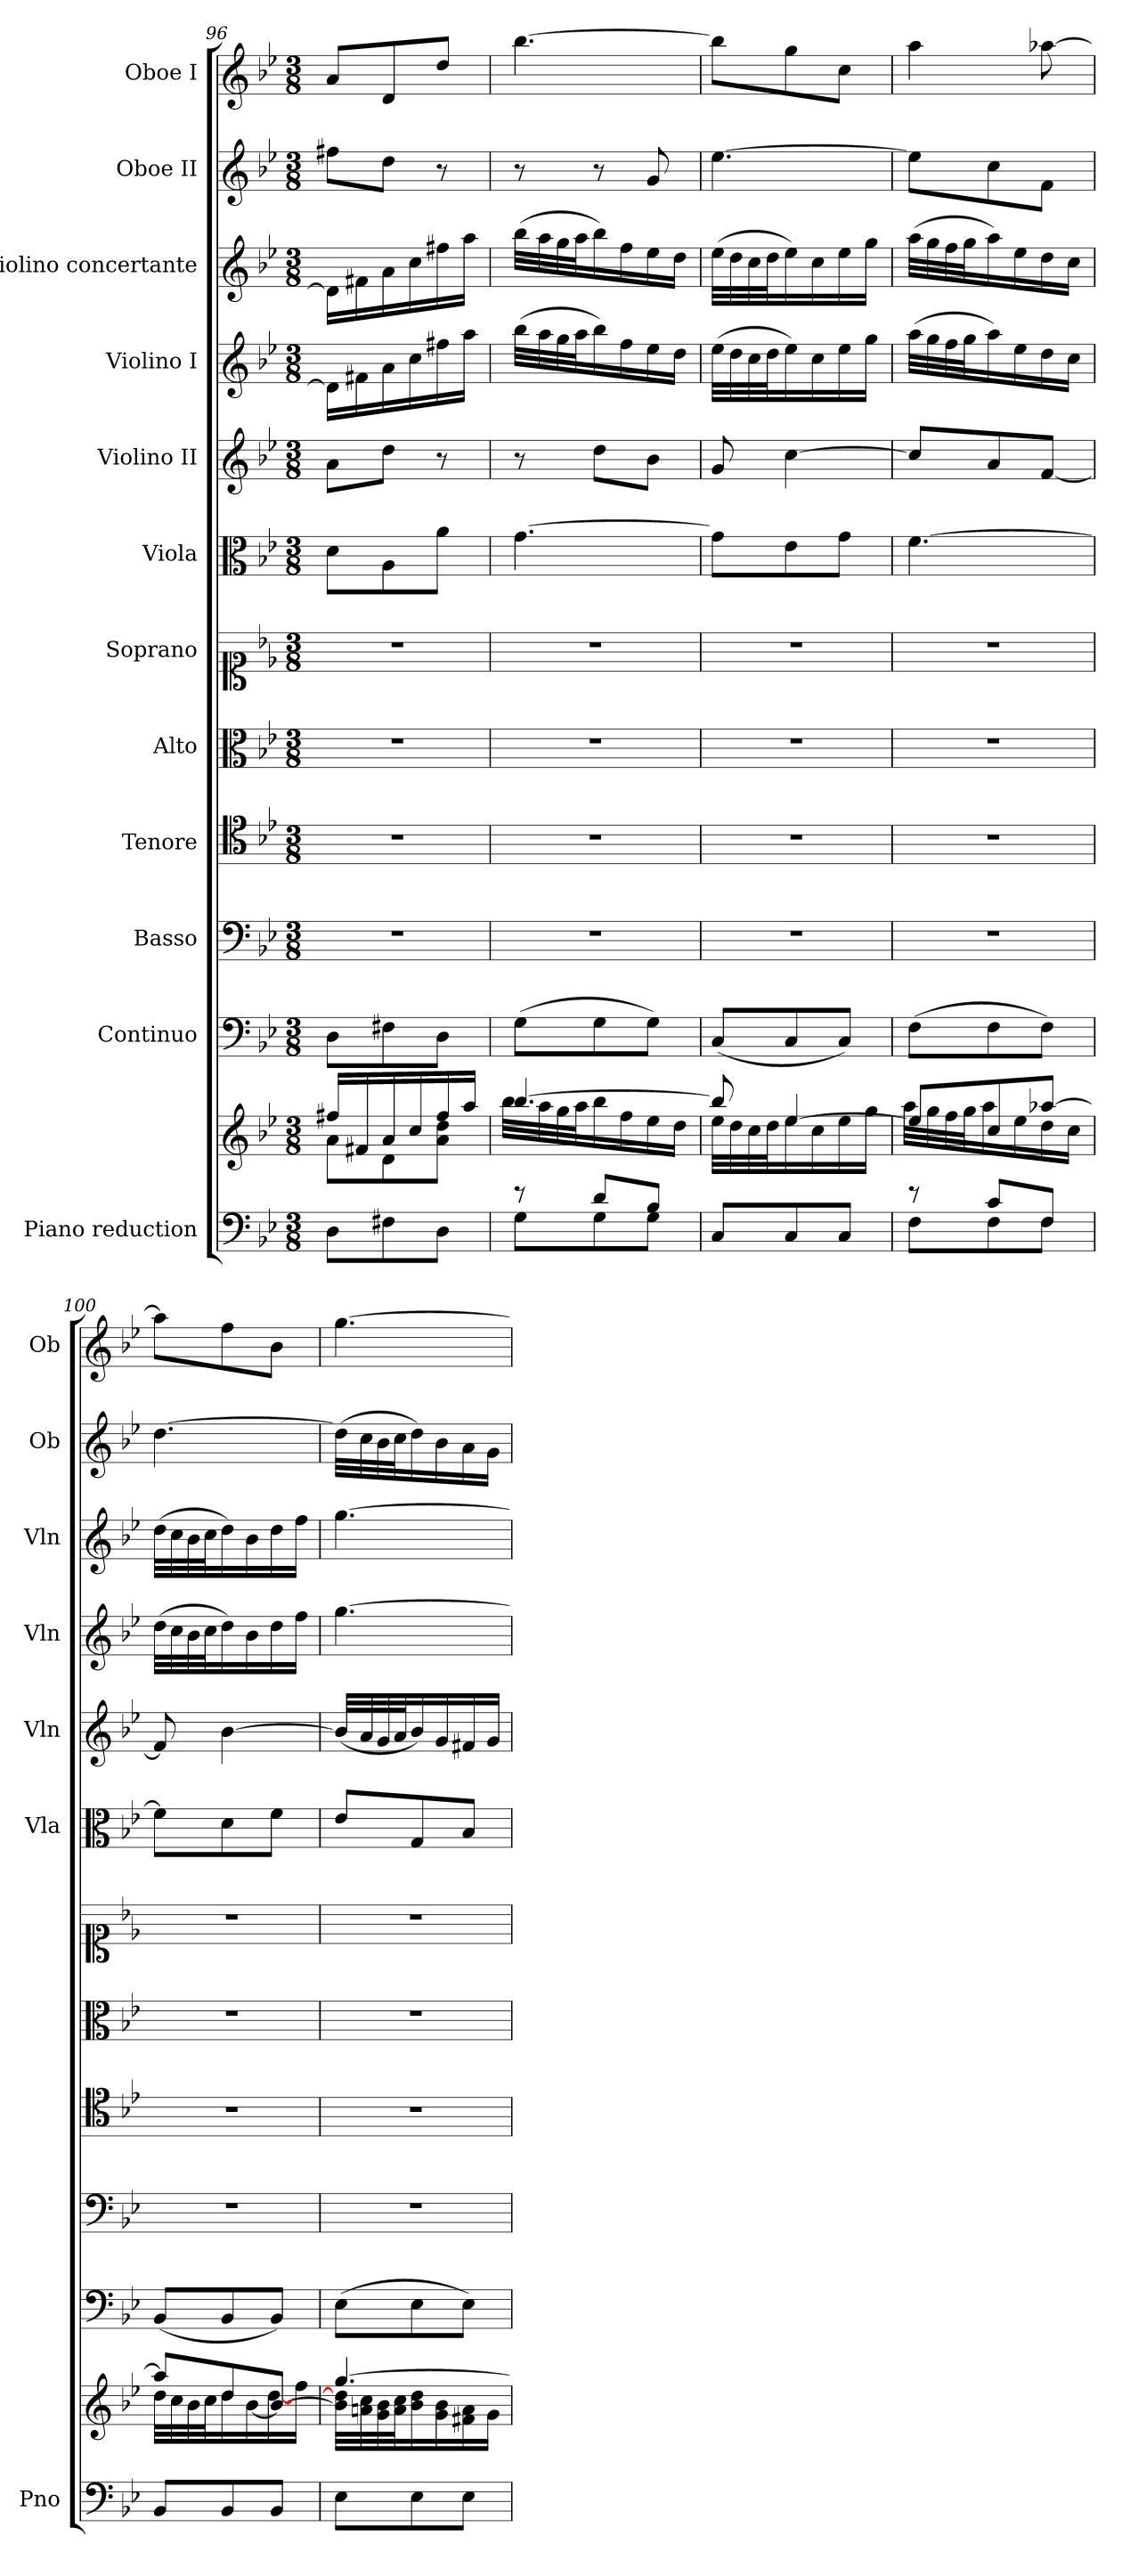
**kern	**kern	**kern	**kern	**kern	**kern	**kern	**kern	**kern	**kern	**kern	**kern	**kern
*part12	*part12	*part11	*part10	*part9	*part8	*part7	*part6	*part5	*part4	*part3	*part2	*part1
*staff13	*staff12	*staff11	*staff10	*staff9	*staff8	*staff7	*staff6	*staff5	*staff4	*staff3	*staff2	*staff1
*I"Piano reduction	*	*I"Continuo	*I"Basso	*I"Tenore	*I"Alto	*I"Soprano	*I"Viola	*I"Violino II	*I"Violino I	*I"Violino concertante	*I"Oboe II	*I"Oboe I
*I'Pno	*	*	*	*	*	*	*I'Vla	*I'Vln	*I'Vln	*I'Vln	*I'Ob	*I'Ob
*clefF4	*clefG2	*clefF4	*clefF4	*clefC4	*clefC3	*clefC1	*clefC3	*clefG2	*clefG2	*clefG2	*clefG2	*clefG2
*k[b-e-]	*k[b-e-]	*k[b-e-]	*k[b-e-]	*k[b-e-]	*k[b-e-]	*k[b-e-]	*k[b-e-]	*k[b-e-]	*k[b-e-]	*k[b-e-]	*k[b-e-]	*k[b-e-]
*M3/8	*M3/8	*M3/8	*M3/8	*M3/8	*M3/8	*M3/8	*M3/8	*M3/8	*M3/8	*M3/8	*M3/8	*M3/8
=96	=96	=96	=96	=96	=96	=96	=96	=96	=96	=96	=96	=96
*	*^	*	*	*	*	*	*	*	*	*	*	*
8D\L	16ff#X/LL	8a\L	8D\L	4.r	4.r	4.r	4.r	8d\L	8a\L	16d\LL]	16d\LL]	8ff#X\L	8a/L
.	16f#X/	.	.	.	.	.	.	.	.	16f#X\	16f#X\	.	.
8F#X\	16a/	8d\	8F#X\	.	.	.	.	8A\	8dd\J	16a\	16a\	8dd\J	8d/
.	16cc/	.	.	.	.	.	.	.	.	16cc\	16cc\	.	.
8D\J	16ff#/	8a\ 8dd\J	8D\J	.	.	.	.	8a\J	8r	16ff#X\	16ff#X\	8r	8dd/J
.	16aa/JJ	.	.	.	.	.	.	.	.	16aa\JJ	16aa\JJ	.	.
=97	=97	=97	=97	=97	=97	=97	=97	=97	=97	=97	=97	=97	=97
*^	*	*	*	*	*	*	*	*	*	*	*	*	*
8r	8G\L	[4.bb-/	32bb-\LLL	(8G\L	4.r	4.r	4.r	4.r	[4.g\	8r	(32bb-\LLL	(32bb-\LLL	8r	[4.bb-\
.	.	.	32aa\	.	.	.	.	.	.	.	32aa\	32aa\	.	.
.	.	.	32gg\	.	.	.	.	.	.	.	32gg\	32gg\	.	.
.	.	.	32aa\J	.	.	.	.	.	.	.	32aa\J	32aa\J	.	.
8d/L	8G\	.	16bb-\	8G\	.	.	.	.	.	8dd\L	16bb-\)	16bb-\)	8r	.
.	.	.	16ff\	.	.	.	.	.	.	.	16ff\	16ff\	.	.
8B-/J	8G\J	.	16ee-\	8G\J)	.	.	.	.	.	8b-\J	16ee-\	16ee-\	8g/	.
.	.	.	16dd\JJ	.	.	.	.	.	.	.	16dd\JJ	16dd\JJ	.	.
*v	*v	*	*	*	*	*	*	*	*	*	*	*	*	*
=98	=98	=98	=98	=98	=98	=98	=98	=98	=98	=98	=98	=98	=98
8C/L	8bb-/]	32ee-\LLL	(8C/L	4.r	4.r	4.r	4.r	8g\L]	8g/	(32ee-\LLL	(32ee-\LLL	[4.ee-\	8bb-\L]
.	.	32dd\	.	.	.	.	.	.	.	32dd\	32dd\	.	.
.	.	32cc\	.	.	.	.	.	.	.	32cc\	32cc\	.	.
.	.	32dd\J	.	.	.	.	.	.	.	32dd\J	32dd\J	.	.
8C/	[4ee-/	16ee-\	8C/	.	.	.	.	8e-\	[4cc\	16ee-\)	16ee-\)	.	8gg\
.	.	16cc\	.	.	.	.	.	.	.	16cc\	16cc\	.	.
8C/J	.	16ee-\	8C/J)	.	.	.	.	8g\J	.	16ee-\	16ee-\	.	8cc\J
.	.	16gg\JJ	.	.	.	.	.	.	.	16gg\JJ	16gg\JJ	.	.
!!LO:PB:g=z
=99	=99	=99	=99	=99	=99	=99	=99	=99	=99	=99	=99	=99	=99
*^	*	*	*	*	*	*	*	*	*	*	*	*	*
8r	8F\L	8ee-/L]	32aa\LLL	(8F\L	4.r	4.r	4.r	4.r	[4.f\	8cc/L]	(32aa\LLL	(32aa\LLL	8ee-\L]	4aa\
.	.	.	32gg\	.	.	.	.	.	.	.	32gg\	32gg\	.	.
.	.	.	32ff\	.	.	.	.	.	.	.	32ff\	32ff\	.	.
.	.	.	32gg\J	.	.	.	.	.	.	.	32gg\J	32gg\J	.	.
8c/L	8F\	8cc/	16aa\	8F\	.	.	.	.	.	8a/	16aa\)	16aa\)	8cc\	.
.	.	.	16ee-\	.	.	.	.	.	.	.	16ee-\	16ee-\	.	.
8F/J	8F\J	[8aa-X/J	16dd\	8F\J)	.	.	.	.	.	[8f/J	16dd\	16dd\	8f\J	[8aa-X\
.	.	.	16cc\JJ	.	.	.	.	.	.	.	16cc\JJ	16cc\JJ	.	.
*v	*v	*	*	*	*	*	*	*	*	*	*	*	*	*
=100	=100	=100	=100	=100	=100	=100	=100	=100	=100	=100	=100	=100	=100
8BB-/L	8aa-/L]	32dd\LLL	(8BB-/L	4.r	4.r	4.r	4.r	8f\L]	8f/]	(32dd\LLL	(32dd\LLL	[4.dd\	8aa-\L]
.	.	32cc\	.	.	.	.	.	.	.	32cc\	32cc\	.	.
.	.	32b-\	.	.	.	.	.	.	.	32b-\	32b-\	.	.
.	.	32cc\J	.	.	.	.	.	.	.	32cc\J	32cc\J	.	.
8BB-/	8dd/	16dd\	8BB-/	.	.	.	.	8d\	[4b-\	16dd\)	16dd\)	.	8ff\
.	.	[16b-\	.	.	.	.	.	.	.	16b-\	16b-\	.	.
8BB-/J	8b-/J_	[16dd\	8BB-/J)	.	.	.	.	8f\J	.	16dd\	16dd\	.	8b-\J
.	.	16ff\JJ	.	.	.	.	.	.	.	16ff\JJ	16ff\JJ	.	.
=101	=101	=101	=101	=101	=101	=101	=101	=101	=101	=101	=101	=101	=101
8E-\L	[4.gg/	32b-\] 32dd\]LLL	(8E-\L	4.r	4.r	4.r	4.r	8e-/L	(32b-/LLL]	[4.gg\	[4.gg\	(32dd\LLL]	[4.gg\
.	.	32an\ 32cc\	.	.	.	.	.	.	32a/	.	.	32cc\	.
.	.	32g\ 32b-\	.	.	.	.	.	.	32g/	.	.	32b-\	.
.	.	32a\ 32cc\J	.	.	.	.	.	.	32a/J	.	.	32cc\J	.
8E-\	.	16b-\ 16dd\	8E-\	.	.	.	.	8G/	16b-/)	.	.	16dd\)	.
.	.	16g\ 16b-\	.	.	.	.	.	.	16g/	.	.	16b-\	.
8E-\J	.	16f#X\ 16a\	8E-\J)	.	.	.	.	8B-/J	16f#X/	.	.	16a\	.
.	.	16g\JJ	.	.	.	.	.	.	16g/JJ	.	.	16g\JJ	.
*	*v	*v	*	*	*	*	*	*	*	*	*	*	*
=	=	=	=	=	=	=	=	=	=	=	=	=
*-	*-	*-	*-	*-	*-	*-	*-	*-	*-	*-	*-	*-
